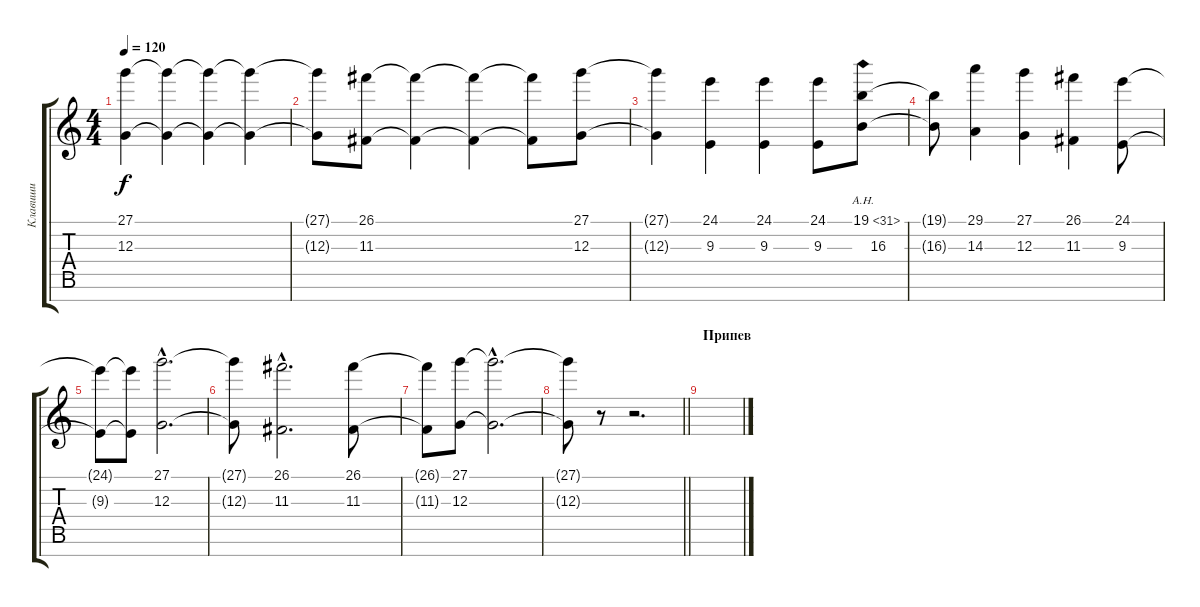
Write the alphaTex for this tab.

\track ("Клавиши" "Клавиши") {instrument stringensemble2}
\staff {score tabs}
\tuning (E4 B3 G3 D3 A2 E2 B1) {hide}
\ts (4 4)
\tempo 120
\clef g2
\ks c
(27.1 12.3).4{dy f} (27.1{t} 12.3{t}).4 (27.1{t} 12.3{t}).4 (27.1{t} 12.3{t}).4 |
(27.1{t} 12.3{t}).8 (26.1 11.3).8 (26.1{t} 11.3{t}).4 (26.1{t} 11.3{t}).4 (26.1{t} 11.3{t}).8 (27.1 12.3).8 |
(27.1{t} 12.3{t}).4 (24.1 9.3).4 (24.1 9.3).4 (24.1 9.3).8 (19.1{ah 12} 16.3).8 |
(19.1{t} 16.3{t}).8 (29.1 14.3).4 (27.1 12.3).4 (26.1 11.3).4 (24.1 9.3).8 |
(24.1{t} 9.3{t}).8 (24.1{t} 9.3{t}).8 (27.1{hac} 12.3{hac}).2{d} |
(27.1{t} 12.3{t}).8 (26.1{hac} 11.3{hac}).2{d} (26.1 11.3).8 |
(26.1{t} 11.3{t}).8 (27.1 12.3).8 (27.1{hac t} 12.3{hac t}).2{d} |
\barLineRight lightlight
(27.1{t} 12.3{t}).8 r.8 r.2{d} |
\section ("" "Припев")
